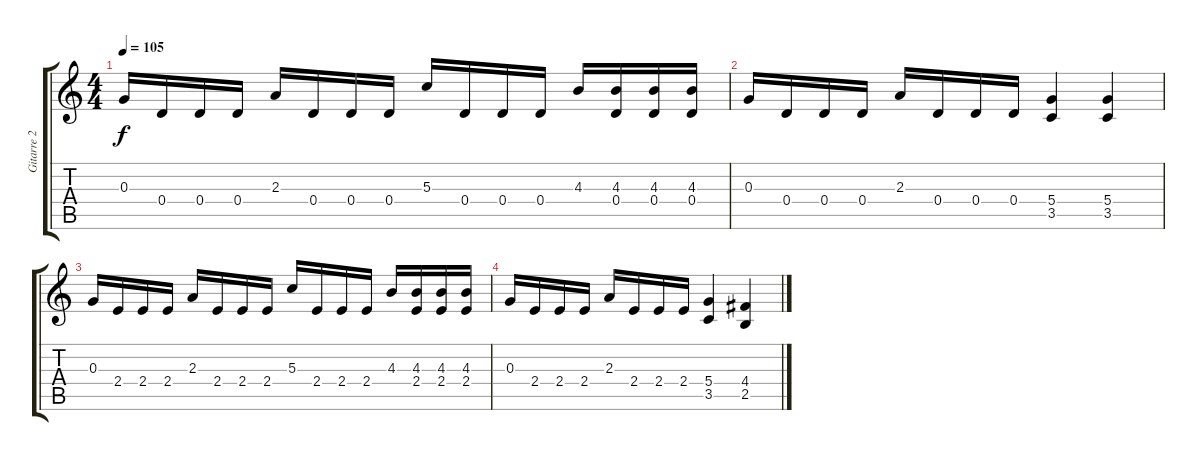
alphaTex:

\track ("Gitarre 2" "Gitarre 2") {instrument distortionguitar}
\staff {score tabs}
\tuning (E4 B3 G3 D3 A2 E2) {hide}
\ts (4 4)
\tempo 105
\clef g2
\ks c
0.3.16{dy f} 0.4.16 0.4.16 0.4.16 2.3.16 0.4.16 0.4.16 0.4.16 5.3.16 0.4.16 0.4.16 0.4.16 4.3.16 (4.3 0.4).16 (4.3 0.4).16 (4.3 0.4).16 |
0.3.16 0.4.16 0.4.16 0.4.16 2.3.16 0.4.16 0.4.16 0.4.16 (5.4 3.5).4 (5.4 3.5).4 |
0.3.16 2.4.16 2.4.16 2.4.16 2.3.16 2.4.16 2.4.16 2.4.16 5.3.16 2.4.16 2.4.16 2.4.16 4.3.16 (4.3 2.4).16 (4.3 2.4).16 (4.3 2.4).16 |
0.3.16 2.4.16 2.4.16 2.4.16 2.3.16 2.4.16 2.4.16 2.4.16 (5.4 3.5).4 (4.4 2.5).4
